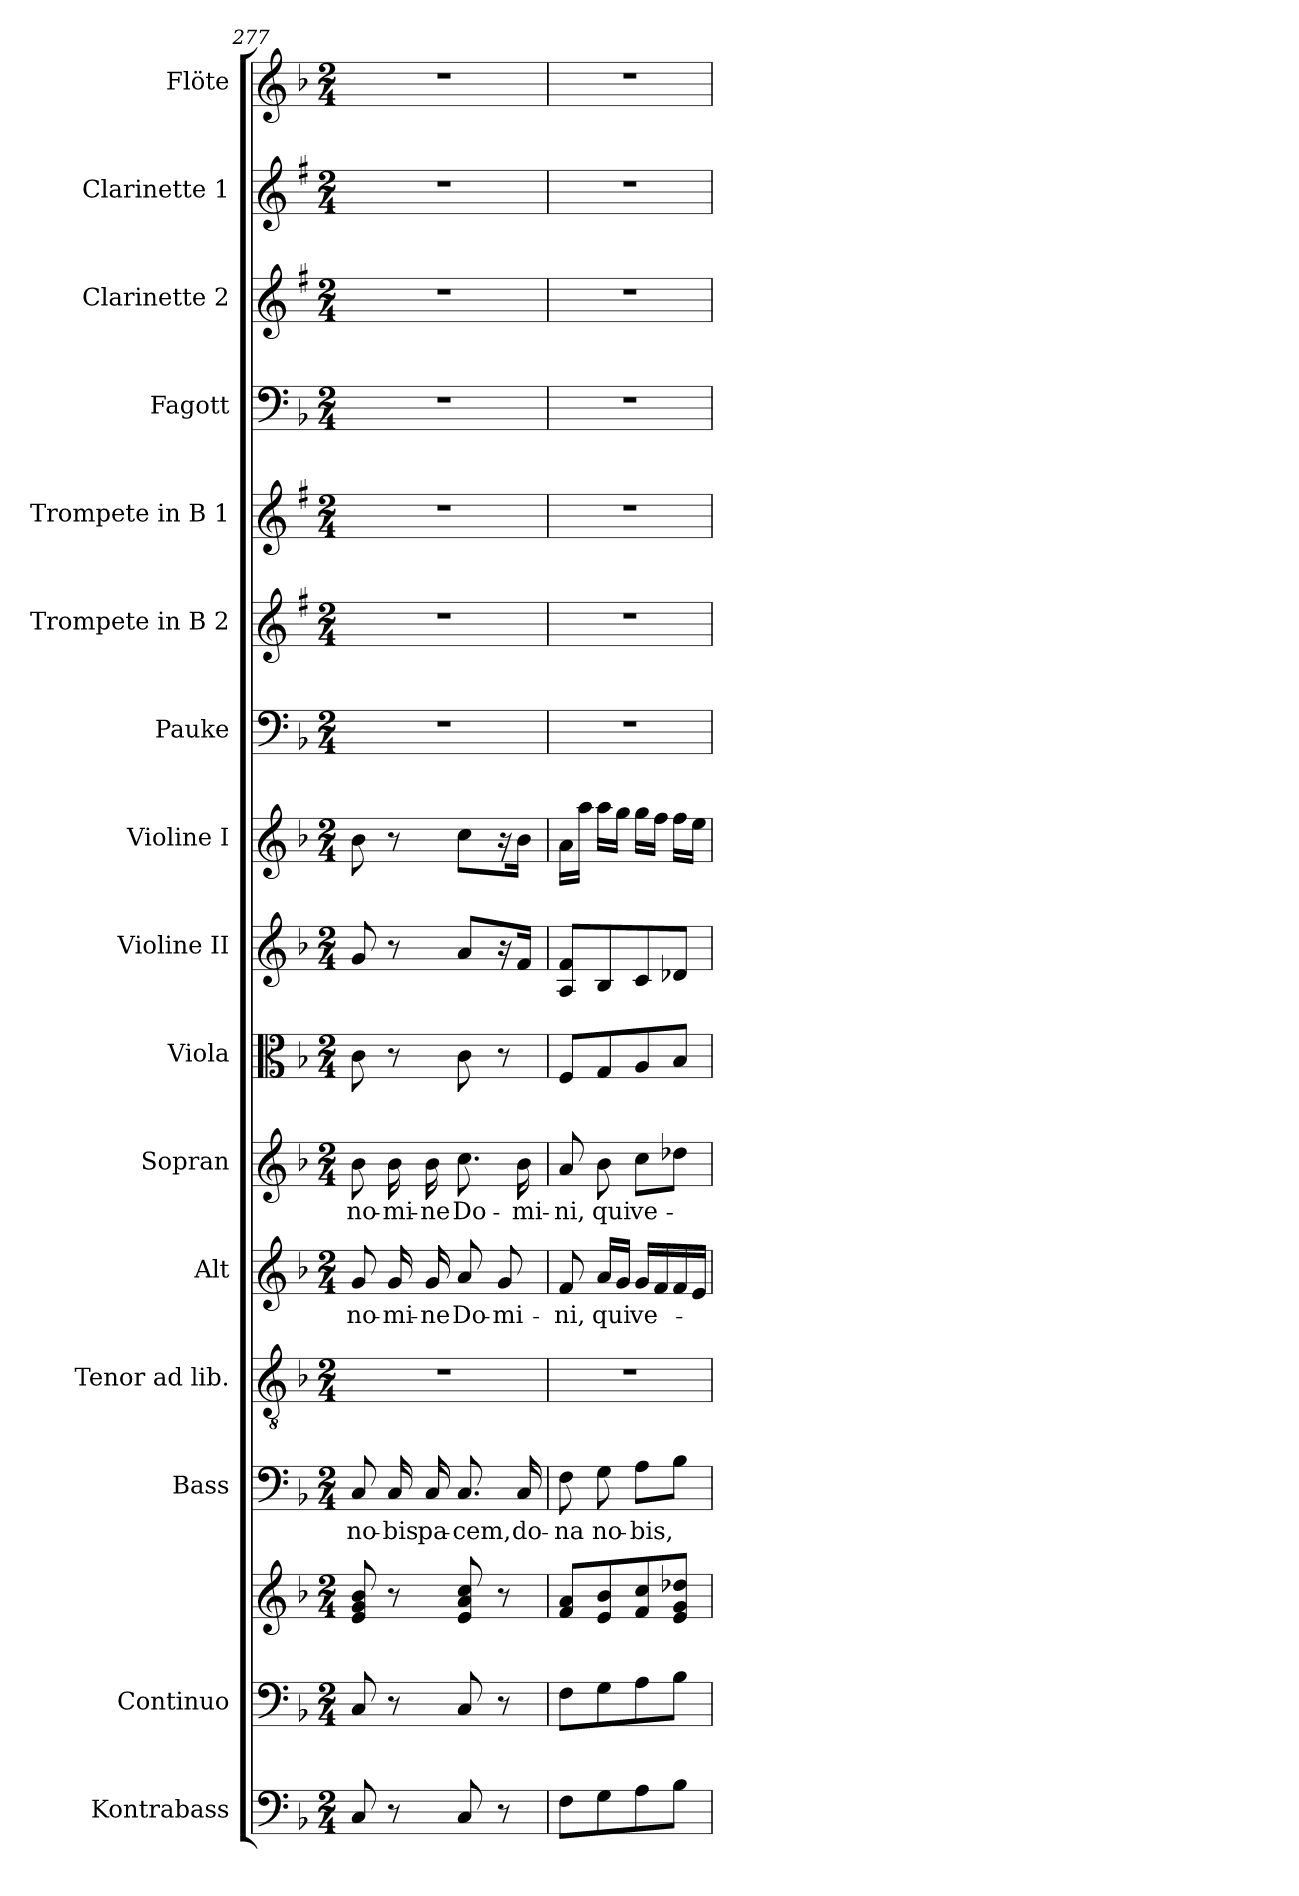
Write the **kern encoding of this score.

**kern	**kern	**kern	**kern	**text	**kern	**kern	**text	**kern	**text	**kern	**kern	**kern	**kern	**kern	**kern	**kern	**kern	**kern	**kern
*part16	*part15	*part15	*part14	*part14	*part13	*part12	*part12	*part11	*part11	*part10	*part9	*part8	*part7	*part6	*part5	*part4	*part3	*part2	*part1
*staff17	*staff16	*staff15	*staff14	*staff14	*staff13	*staff12	*staff12	*staff11	*staff11	*staff10	*staff9	*staff8	*staff7	*staff6	*staff5	*staff4	*staff3	*staff2	*staff1
*I"Kontrabass	*I"Continuo	*	*I"Bass	*	*I"Tenor ad lib.	*I"Alt	*	*I"Sopran	*	*I"Viola	*I"Violine II	*I"Violine I	*I"Pauke	*I"Trompete in B 2	*I"Trompete in B 1	*I"Fagott	*I"Clarinette 2	*I"Clarinette 1	*I"Flöte
*I'Kb.	*I'cont.	*	*I'B	*	*I'T	*I'A	*	*I'S	*	*I'Vla.	*I'Vl. II	*I'Vl. I	*I'Pk.	*	*	*I'Fg.	*I'Cl. 2	*I'Cl. 1	*I'Fl.
*clefF4	*clefF4	*clefG2	*clefF4	*	*clefGv2	*clefG2	*	*clefG2	*	*clefC3	*clefG2	*clefG2	*clefF4	*clefG2	*clefG2	*clefF4	*clefG2	*clefG2	*clefG2
*ITrd7c12	*	*	*	*	*	*	*	*	*	*	*	*	*	*ITrd1c2	*ITrd1c2	*	*ITrd1c2	*ITrd1c2	*
*k[b-]	*k[b-]	*k[b-]	*k[b-]	*	*k[b-]	*k[b-]	*	*k[b-]	*	*k[b-]	*k[b-]	*k[b-]	*k[b-]	*k[b-]	*k[b-]	*k[b-]	*k[b-]	*k[b-]	*k[b-]
*F:	*F:	*F:	*F:	*	*F:	*F:	*	*F:	*	*F:	*F:	*F:	*F:	*F:	*F:	*F:	*F:	*F:	*F:
*M2/4	*M2/4	*M2/4	*M2/4	*	*M2/4	*M2/4	*	*M2/4	*	*M2/4	*M2/4	*M2/4	*M2/4	*M2/4	*M2/4	*M2/4	*M2/4	*M2/4	*M2/4
=277	=277	=277	=277	=277	=277	=277	=277	=277	=277	=277	=277	=277	=277	=277	=277	=277	=277	=277	=277
!	!	!	!	!LO:LY:b	!	!	!LO:LY:b	!	!LO:LY:b	!	!	!	!	!	!	!	!	!	!
8CC/	8C/	8e/ 8g/ 8b-/	8C/	no-	2r	8g/	no-	8b-\	no-	8c\	8g/	8b-\	2r	2r	2r	2r	2r	2r	2r
!	!	!	!	!LO:LY:b	!	!	!LO:LY:b	!	!LO:LY:b	!	!	!	!	!	!	!	!	!	!
8r	8r	8r	16C/	-bis	.	16g/	-mi-	16b-\	-mi-	8r	8r	8r	.	.	.	.	.	.	.
!	!	!	!	!LO:LY:b	!	!	!LO:LY:b	!	!LO:LY:b	!	!	!	!	!	!	!	!	!	!
.	.	.	16C/	pa-	.	16g/	-ne	16b-\	-ne	.	.	.	.	.	.	.	.	.	.
!	!	!	!	!LO:LY:b	!	!	!LO:LY:b	!	!LO:LY:b	!	!	!	!	!	!	!	!	!	!
8CC/	8C/	8e/ 8a/ 8cc/	8.C/	-cem,	.	8a/	Do-	8.cc\	Do-	8c\	8a/L	8cc\L	.	.	.	.	.	.	.
!	!	!	!	!	!	!	!LO:LY:b	!	!	!	!	!	!	!	!	!	!	!	!
8r	8r	8r	.	.	.	8g/	-mi-	.	.	8r	16r	16r	.	.	.	.	.	.	.
!	!	!	!	!LO:LY:b	!	!	!	!	!LO:LY:b	!	!	!	!	!	!	!	!	!	!
.	.	.	16C/	do-	.	.	.	16b-\	-mi-	.	16f/Jk	16b-\Jk	.	.	.	.	.	.	.
=278	=278	=278	=278	=278	=278	=278	=278	=278	=278	=278	=278	=278	=278	=278	=278	=278	=278	=278	=278
!	!	!	!	!LO:LY:b	!	!	!LO:LY:b	!	!LO:LY:b	!	!	!	!	!	!	!	!	!	!
8FF\L	8F\L	8f/ 8a/L	8F\	-na	2r	8f/	-ni,	8a/	-ni,	8F/L	8A/ 8f/L	16a\LL	2r	2r	2r	2r	2r	2r	2r
.	.	.	.	.	.	.	.	.	.	.	.	16aa\JJ	.	.	.	.	.	.	.
!	!	!	!	!LO:LY:b	!	!	!LO:LY:b	!	!LO:LY:b	!	!	!	!	!	!	!	!	!	!
8GG\	8G\	8e/ 8b-/	8G\	no-	.	16a/LL	qui	8b-\	qui	8G/	8B-/	16aa\LL	.	.	.	.	.	.	.
.	.	.	.	.	.	16g/JJ	.	.	.	.	.	16gg\JJ	.	.	.	.	.	.	.
!	!	!	!	!LO:LY:b	!	!	!LO:LY:b	!	!LO:LY:b	!	!	!	!	!	!	!	!	!	!
8AA\	8A\	8f/ 8cc/	8A\L	-bis,	.	16g/LL	ve-	8cc\L	ve-	8A/	8c/	16gg\LL	.	.	.	.	.	.	.
.	.	.	.	.	.	16f/	.	.	.	.	.	16ff\JJ	.	.	.	.	.	.	.
8BB-\J	8B-\J	8e/ 8g/ 8dd-X/J	8B-\J	.	.	16f/	.	8dd-X\J	.	8B-/J	8d-X/J	16ff\LL	.	.	.	.	.	.	.
.	.	.	.	.	.	16e/JJ	.	.	.	.	.	16ee\JJ	.	.	.	.	.	.	.
=	=	=	=	=	=	=	=	=	=	=	=	=	=	=	=	=	=	=	=
*-	*-	*-	*-	*-	*-	*-	*-	*-	*-	*-	*-	*-	*-	*-	*-	*-	*-	*-	*-
